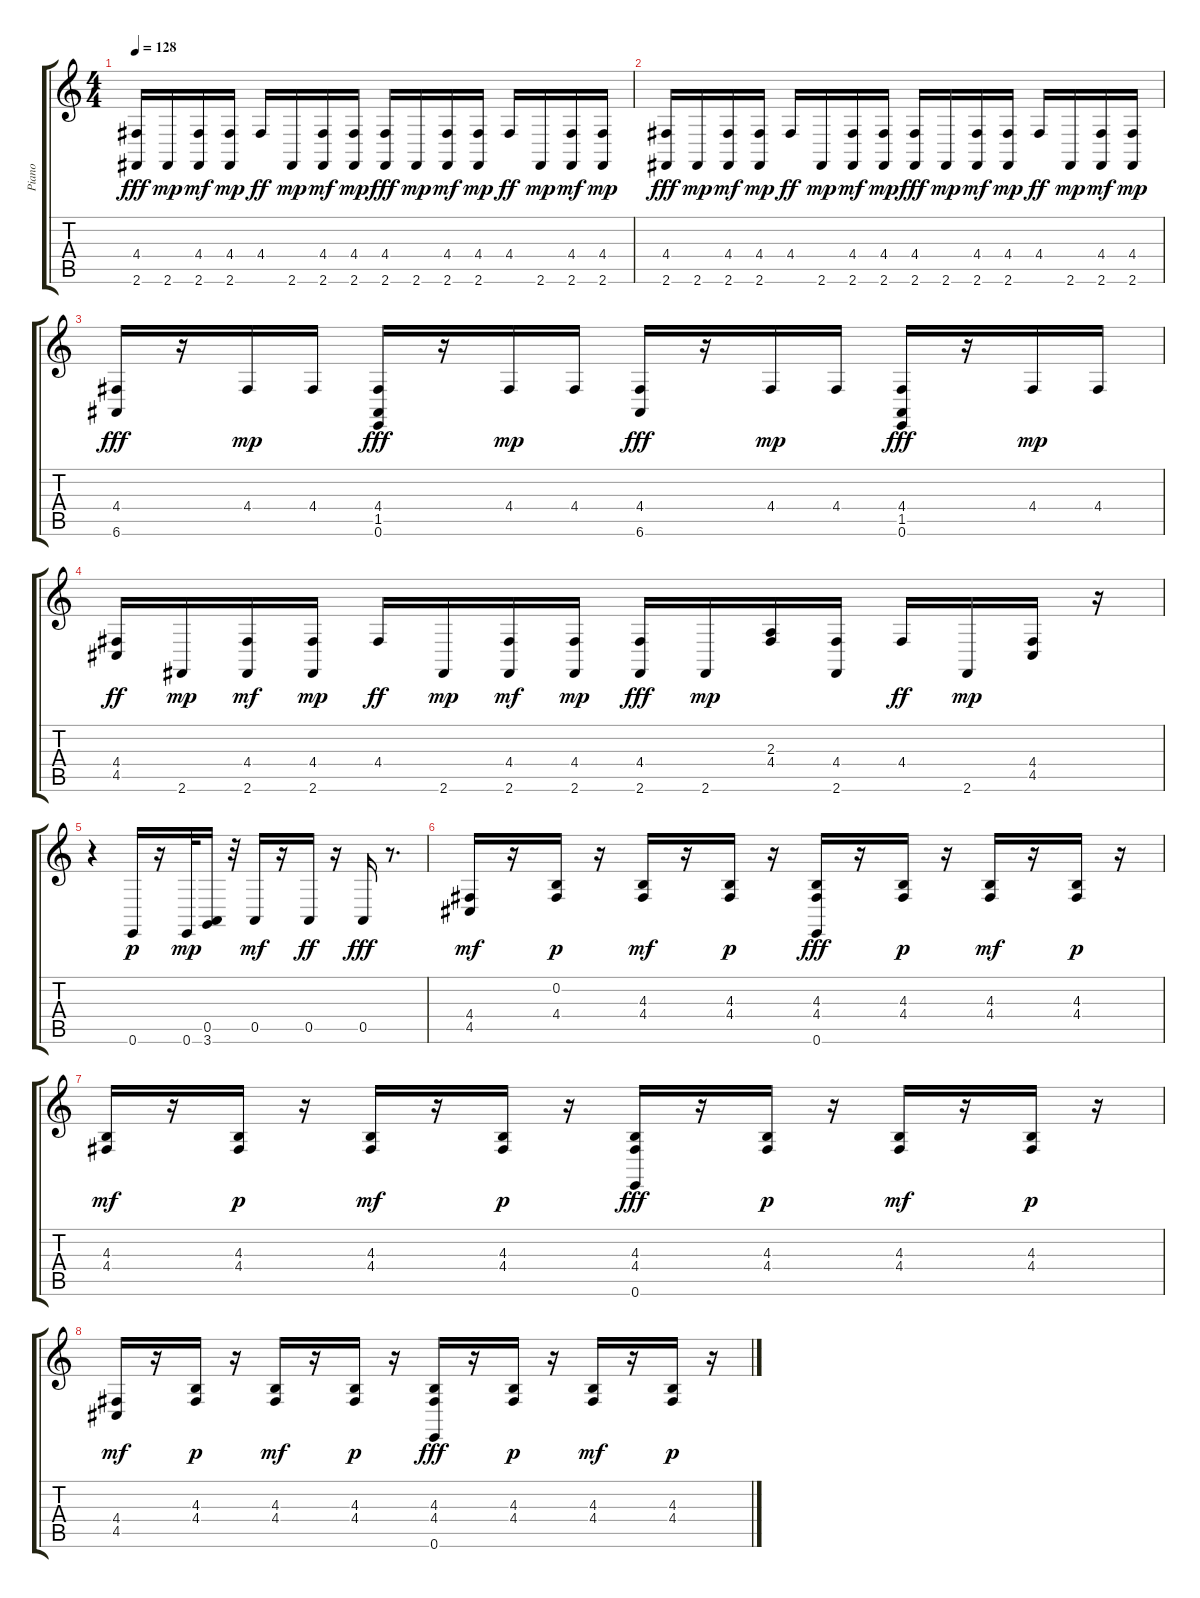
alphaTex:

\track ("Piano" "Piano") {instrument acousticgrandpiano}
\staff {score tabs}
\tuning (E4 B3 G3 D3 A2 E2) {hide}
\ts (4 4)
\tempo 128
\clef g2
\ks c
(4.4 2.6).16{dy fff} 2.6.16{dy mp} (4.4 2.6).16{dy mf} (4.4 2.6).16{dy mp} 4.4.16{dy ff} 2.6.16{dy mp} (4.4 2.6).16{dy mf} (4.4 2.6).16{dy mp} (4.4 2.6).16{dy fff} 2.6.16{dy mp} (4.4 2.6).16{dy mf} (4.4 2.6).16{dy mp} 4.4.16{dy ff} 2.6.16{dy mp} (4.4 2.6).16{dy mf} (4.4 2.6).16{dy mp} |
(4.4 2.6).16{dy fff} 2.6.16{dy mp} (4.4 2.6).16{dy mf} (4.4 2.6).16{dy mp} 4.4.16{dy ff} 2.6.16{dy mp} (4.4 2.6).16{dy mf} (4.4 2.6).16{dy mp} (4.4 2.6).16{dy fff} 2.6.16{dy mp} (4.4 2.6).16{dy mf} (4.4 2.6).16{dy mp} 4.4.16{dy ff} 2.6.16{dy mp} (4.4 2.6).16{dy mf} (4.4 2.6).16{dy mp} |
(4.4 6.6).16{dy fff} r.16 4.4.16{dy mp} 4.4.16 (4.4 1.5 0.6).16{dy fff} r.16 4.4.16{dy mp} 4.4.16 (4.4 6.6).16{dy fff} r.16 4.4.16{dy mp} 4.4.16 (4.4 1.5 0.6).16{dy fff} r.16 4.4.16{dy mp} 4.4.16 |
(4.4 4.5).16{dy ff} 2.6.16{dy mp} (4.4 2.6).16{dy mf} (4.4 2.6).16{dy mp} 4.4.16{dy ff} 2.6.16{dy mp} (4.4 2.6).16{dy mf} (4.4 2.6).16{dy mp} (4.4 2.6).16{dy fff} 2.6.16{dy mp} (2.3 4.4).16 (4.4 2.6).16 4.4.16{dy ff} 2.6.16{dy mp} (4.4 4.5).16 r.16 |
r.4 0.6.16{dy p} r.16 0.6.32{dy mp} (0.5 3.6).16 r.32 0.5.16{dy mf} r.16 0.5.16{dy ff} r.16 0.5.16{dy fff} r.8{d} |
(4.4 4.5).16{dy mf} r.16 (0.2 4.4).16{dy p} r.16 (4.3 4.4).16{dy mf} r.16 (4.3 4.4).16{dy p} r.16 (4.3 4.4 0.6).16{dy fff} r.16 (4.3 4.4).16{dy p} r.16 (4.3 4.4).16{dy mf} r.16 (4.3 4.4).16{dy p} r.16 |
(4.3 4.4).16{dy mf} r.16 (4.3 4.4).16{dy p} r.16 (4.3 4.4).16{dy mf} r.16 (4.3 4.4).16{dy p} r.16 (4.3 4.4 0.6).16{dy fff} r.16 (4.3 4.4).16{dy p} r.16 (4.3 4.4).16{dy mf} r.16 (4.3 4.4).16{dy p} r.16 |
(4.4 4.5).16{dy mf} r.16 (4.3 4.4).16{dy p} r.16 (4.3 4.4).16{dy mf} r.16 (4.3 4.4).16{dy p} r.16 (4.3 4.4 0.6).16{dy fff} r.16 (4.3 4.4).16{dy p} r.16 (4.3 4.4).16{dy mf} r.16 (4.3 4.4).16{dy p} r.16
